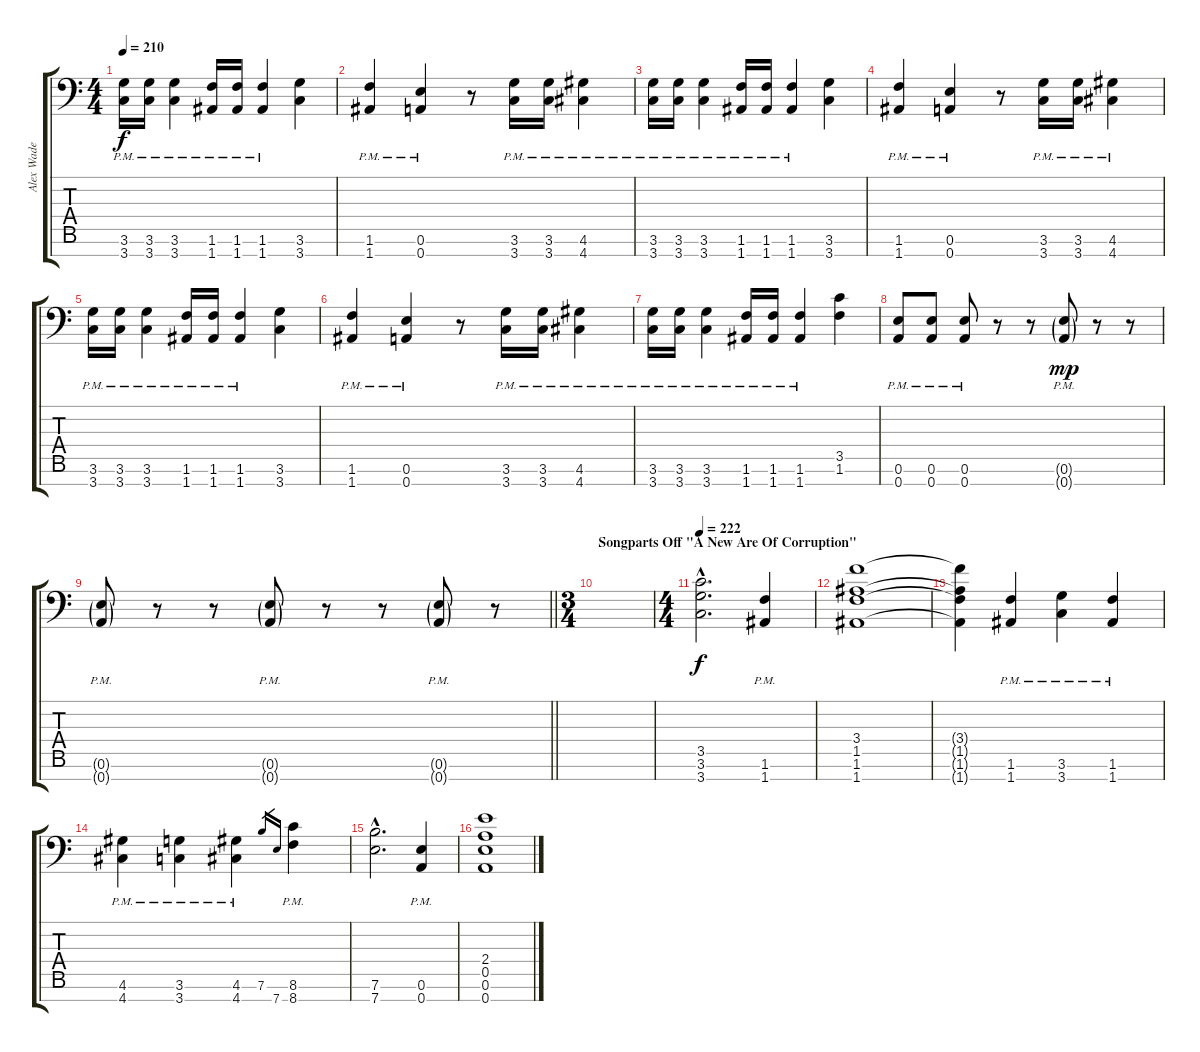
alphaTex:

\track ("Alex Wade (Guitar)" "Alex Wade ") {instrument distortionguitar}
\staff {score tabs}
\tuning (E4 B3 G3 D3 A2 E2 A1) {hide}
\ts (4 4)
\tempo 210
\clef f4
\ks c
(3.6{pm} 3.7{pm}).16{dy f} (3.6{pm} 3.7{pm}).16 (3.6{pm} 3.7{pm}).4 (1.6{pm} 1.7).16 (1.6{pm} 1.7{pm}).16 (1.6{pm} 1.7{pm}).4 (3.6 3.7).4 |
(1.6{pm} 1.7{pm}).4 (0.6{pm} 0.7{pm}).4 r.8 (3.6{pm} 3.7{pm}).16 (3.6{pm} 3.7{pm}).16 (4.6{pm} 4.7{pm}).4 |
(3.6{pm} 3.7{pm}).16 (3.6{pm} 3.7{pm}).16 (3.6{pm} 3.7{pm}).4 (1.6{pm} 1.7).16 (1.6{pm} 1.7{pm}).16 (1.6{pm} 1.7{pm}).4 (3.6 3.7).4 |
(1.6{pm} 1.7{pm}).4 (0.6{pm} 0.7{pm}).4 r.8 (3.6{pm} 3.7{pm}).16 (3.6{pm} 3.7{pm}).16 (4.6{pm} 4.7{pm}).4 |
(3.6{pm} 3.7{pm}).16 (3.6{pm} 3.7{pm}).16 (3.6{pm} 3.7{pm}).4 (1.6{pm} 1.7).16 (1.6{pm} 1.7{pm}).16 (1.6{pm} 1.7{pm}).4 (3.6 3.7).4 |
(1.6{pm} 1.7{pm}).4 (0.6{pm} 0.7{pm}).4 r.8 (3.6{pm} 3.7{pm}).16 (3.6{pm} 3.7{pm}).16 (4.6{pm} 4.7{pm}).4 |
(3.6{pm} 3.7{pm}).16 (3.6{pm} 3.7{pm}).16 (3.6{pm} 3.7{pm}).4 (1.6{pm} 1.7).16 (1.6{pm} 1.7{pm}).16 (1.6{pm} 1.7{pm}).4 (3.5 1.6).4 |
(0.6{pm} 0.7{pm}).8 (0.6{pm} 0.7{pm}).8 (0.6{pm} 0.7{pm}).8 r.8 r.8 (0.6{g pm} 0.7{g pm}).8{dy mp} r.8 r.8 |
\barLineRight lightlight
(0.6{g pm} 0.7{g pm}).8 r.8 r.8 (0.6{g pm} 0.7{g pm}).8 r.8 r.8 (0.6{g pm} 0.7{g pm}).8 r.8 |
\ts (3 4)
\section ("" "Songparts Off \"A New Are Of Corruption\"")
|
\ts (4 4)
\tempo 222
(3.5{hac} 3.6{hac} 3.7{hac}).2{d dy f} (1.6{pm} 1.7{pm}).4 |
(3.4 1.5 1.6 1.7).1 |
(3.4{t} 1.5{t} 1.6{t} 1.7{t}).4 (1.6{pm} 1.7{pm}).4 (3.6{pm} 3.7{pm}).4 (1.6{pm} 1.7{pm}).4 |
(4.6{pm} 4.7{pm}).4 (3.6{pm} 3.7{pm}).4 (4.6{pm} 4.7{pm}).4 7.6.16{gr} 7.7.16{gr} (8.6{pm} 8.7{pm}).4 |
(7.6{hac} 7.7{hac}).2{d} (0.6{pm} 0.7{pm}).4 |
(2.4 0.5 0.6 0.7).1
